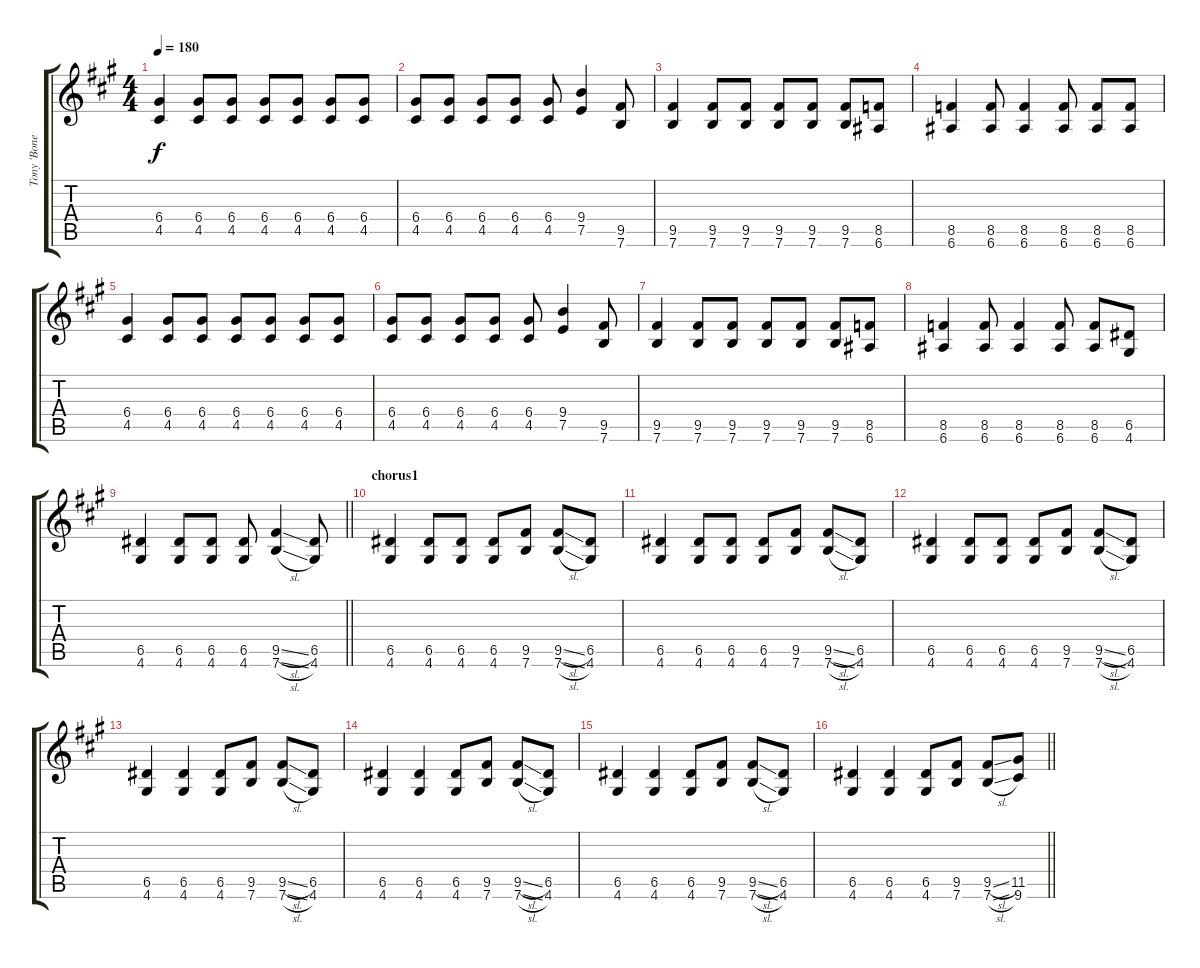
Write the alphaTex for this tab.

\track ("Tony 'Bones' Roberts" "Tony 'Bone") {instrument overdrivenguitar}
\staff {score tabs}
\tuning (E4 B3 G3 D3 A2 E2) {hide}
\ts (4 4)
\tempo 180
\clef g2
\ks a
(6.4 4.5).4{dy f} (6.4 4.5).8 (6.4 4.5).8 (6.4 4.5).8 (6.4 4.5).8 (6.4 4.5).8 (6.4 4.5).8 |
(6.4 4.5).8 (6.4 4.5).8 (6.4 4.5).8 (6.4 4.5).8 (6.4 4.5).8 (9.4 7.5).4 (9.5 7.6).8 |
(9.5 7.6).4 (9.5 7.6).8 (9.5 7.6).8 (9.5 7.6).8 (9.5 7.6).8 (9.5 7.6).8 (8.5 6.6).8 |
(8.5 6.6).4 (8.5 6.6).8 (8.5 6.6).4 (8.5 6.6).8 (8.5 6.6).8 (8.5 6.6).8 |
(6.4 4.5).4 (6.4 4.5).8 (6.4 4.5).8 (6.4 4.5).8 (6.4 4.5).8 (6.4 4.5).8 (6.4 4.5).8 |
(6.4 4.5).8 (6.4 4.5).8 (6.4 4.5).8 (6.4 4.5).8 (6.4 4.5).8 (9.4 7.5).4 (9.5 7.6).8 |
(9.5 7.6).4 (9.5 7.6).8 (9.5 7.6).8 (9.5 7.6).8 (9.5 7.6).8 (9.5 7.6).8 (8.5 6.6).8 |
(8.5 6.6).4 (8.5 6.6).8 (8.5 6.6).4 (8.5 6.6).8 (8.5 6.6).8 (6.5 4.6).8 |
\barLineRight lightlight
(6.5 4.6).4 (6.5 4.6).8 (6.5 4.6).8 (6.5 4.6).8 (9.5{sl} 7.6{sl}).4 (6.5 4.6).8 |
\section ("" "chorus1")
(6.5 4.6).4 (6.5 4.6).8 (6.5 4.6).8 (6.5 4.6).8 (9.5 7.6).8 (9.5{sl} 7.6{sl}).8 (6.5 4.6).8 |
(6.5 4.6).4 (6.5 4.6).8 (6.5 4.6).8 (6.5 4.6).8 (9.5 7.6).8 (9.5{sl} 7.6{sl}).8 (6.5 4.6).8 |
(6.5 4.6).4 (6.5 4.6).8 (6.5 4.6).8 (6.5 4.6).8 (9.5 7.6).8 (9.5{sl} 7.6{sl}).8 (6.5 4.6).8 |
(6.5 4.6).4 (6.5 4.6).4 (6.5 4.6).8 (9.5 7.6).8 (9.5{sl} 7.6{sl}).8 (6.5 4.6).8 |
(6.5 4.6).4 (6.5 4.6).4 (6.5 4.6).8 (9.5 7.6).8 (9.5{sl} 7.6{sl}).8 (6.5 4.6).8 |
(6.5 4.6).4 (6.5 4.6).4 (6.5 4.6).8 (9.5 7.6).8 (9.5{sl} 7.6{sl}).8 (6.5 4.6).8 |
\barLineRight lightlight
(6.5 4.6).4 (6.5 4.6).4 (6.5 4.6).8 (9.5 7.6).8 (9.5{sl} 7.6{sl}).8 (11.5 9.6).8
